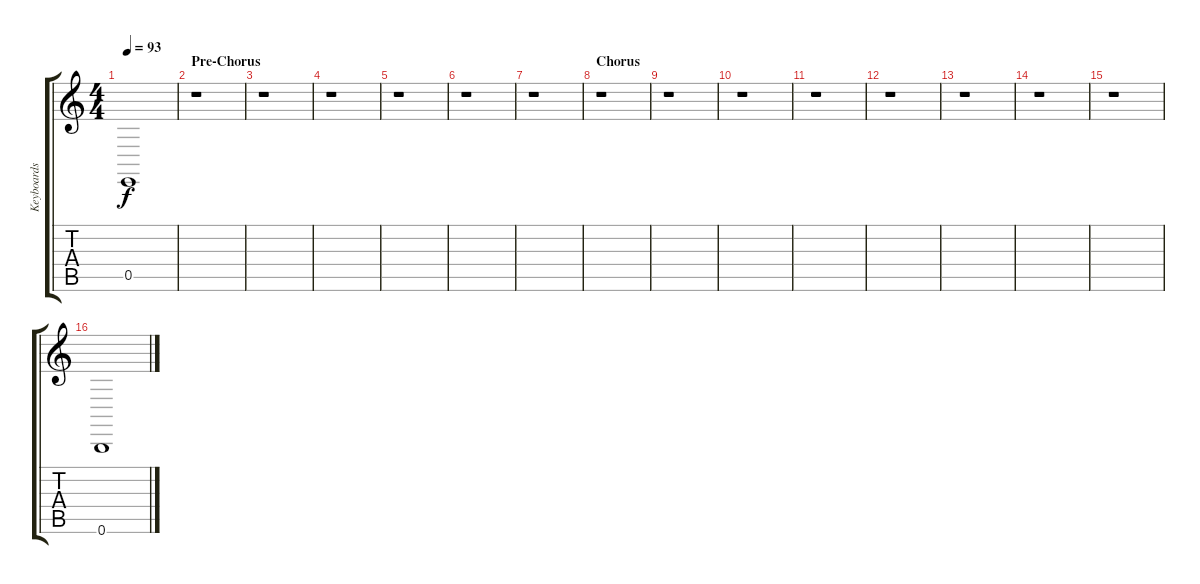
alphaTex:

\track ("Keyboards" "Keyboards") {instrument electricgrandpiano}
\staff {score tabs}
\tuning (B3 Gb3 D3 A2 E2 B1) {hide}
\ts (4 4)
\tempo 93
\clef g2
\ks c
0.5.1{dy f} |
\section ("" "Pre-Chorus")
r.1 |
r.1 |
r.1 |
r.1 |
r.1 |
r.1 |
\section ("" "Chorus")
r.1 |
r.1 |
r.1 |
r.1 |
r.1 |
r.1 |
r.1 |
r.1 |
0.6.1
